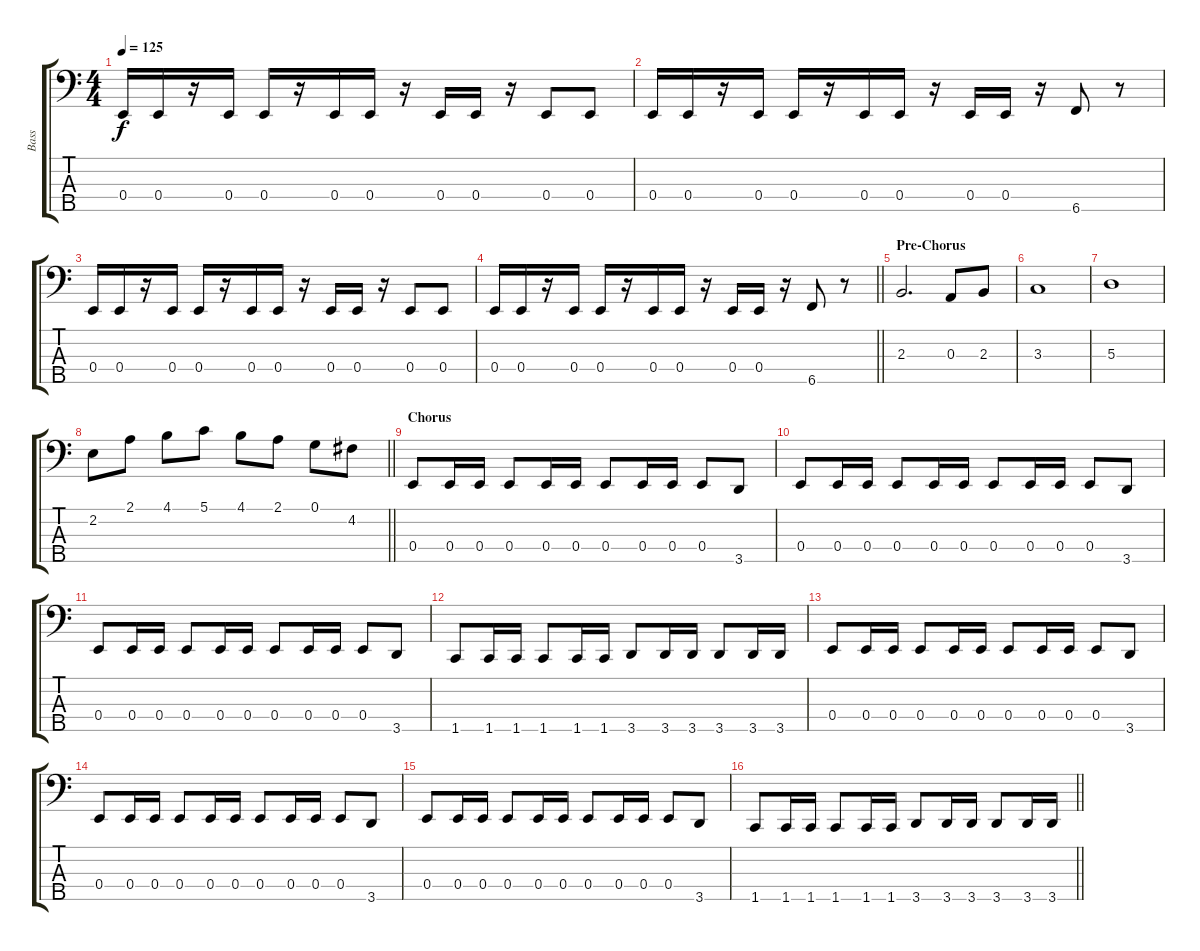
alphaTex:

\track ("Bass" "Bass") {instrument electricbassfinger}
\staff {score tabs}
\tuning (G2 D2 A1 E1 B0) {hide}
\ts (4 4)
\tempo 125
\clef f4
\ks c
0.4.16{dy f} 0.4.16 r.16 0.4.16 0.4.16 r.16 0.4.16 0.4.16 r.16 0.4.16 0.4.16 r.16 0.4.8 0.4.8 |
0.4.16 0.4.16 r.16 0.4.16 0.4.16 r.16 0.4.16 0.4.16 r.16 0.4.16 0.4.16 r.16 6.5.8 r.8 |
0.4.16 0.4.16 r.16 0.4.16 0.4.16 r.16 0.4.16 0.4.16 r.16 0.4.16 0.4.16 r.16 0.4.8 0.4.8 |
\barLineRight lightlight
0.4.16 0.4.16 r.16 0.4.16 0.4.16 r.16 0.4.16 0.4.16 r.16 0.4.16 0.4.16 r.16 6.5.8 r.8 |
\section ("" "Pre-Chorus ")
2.3.2{d} 0.3.8 2.3.8 |
3.3.1 |
5.3.1 |
\barLineRight lightlight
2.2.8 2.1.8 4.1.8 5.1.8 4.1.8 2.1.8 0.1.8 4.2.8 |
\section ("" "Chorus ")
0.4.8 0.4.16 0.4.16 0.4.8 0.4.16 0.4.16 0.4.8 0.4.16 0.4.16 0.4.8 3.5.8 |
0.4.8 0.4.16 0.4.16 0.4.8 0.4.16 0.4.16 0.4.8 0.4.16 0.4.16 0.4.8 3.5.8 |
0.4.8 0.4.16 0.4.16 0.4.8 0.4.16 0.4.16 0.4.8 0.4.16 0.4.16 0.4.8 3.5.8 |
1.5.8 1.5.16 1.5.16 1.5.8 1.5.16 1.5.16 3.5.8 3.5.16 3.5.16 3.5.8 3.5.16 3.5.16 |
0.4.8 0.4.16 0.4.16 0.4.8 0.4.16 0.4.16 0.4.8 0.4.16 0.4.16 0.4.8 3.5.8 |
0.4.8 0.4.16 0.4.16 0.4.8 0.4.16 0.4.16 0.4.8 0.4.16 0.4.16 0.4.8 3.5.8 |
0.4.8 0.4.16 0.4.16 0.4.8 0.4.16 0.4.16 0.4.8 0.4.16 0.4.16 0.4.8 3.5.8 |
\barLineRight lightlight
1.5.8 1.5.16 1.5.16 1.5.8 1.5.16 1.5.16 3.5.8 3.5.16 3.5.16 3.5.8 3.5.16 3.5.16
